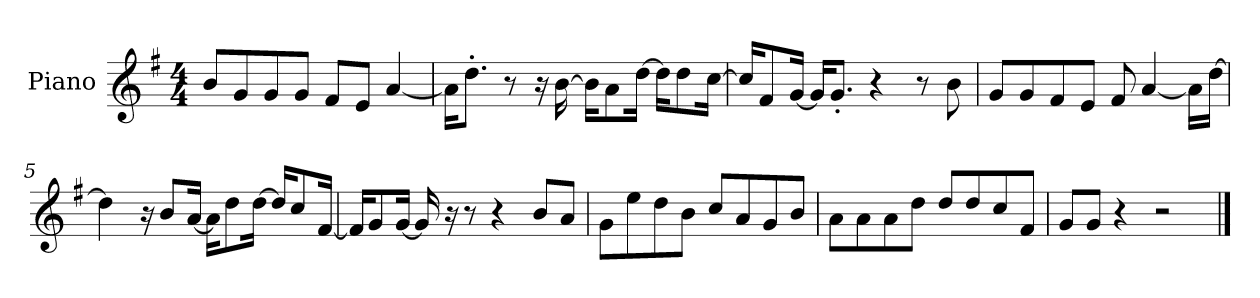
**kern
*part1
*staff1
*I"Piano
*I'P-no
*clefG2
*k[f#]
*M4/4
*MM90
=1
8b/L
8g/
8g/
8g/J
8f#/L
8e/J
[4a/
=2
16a\KL]
8.dd'\J
8r
16r
[16b\
16b\KL]
8a\
[16dd\Jk
16dd\KL]
8dd\
[16cc\Jk
=3
16cc/KL]
8f#/
[16g/Jk
16g/KL]
8.g'/J
4r
8r
8b\
=4
8g/L
8g/
8f#/
8e/J
8f#/
[4a/
16a\LL]
[16dd\JJ
!!LO:LB:g=z
=5
4dd\]
16r
8b/L
[16a/Jk
16a\KL]
8dd\
[16dd\Jk
16dd/KL]
8cc/
[16f#/Jk
=6
16f#/KL]
8g/
[16g/Jk
16g/]
16r
8r
4r
8b/L
8a/J
=7
8g\L
8ee\
8dd\
8b\J
8cc/L
8a/
8g/
8b/J
=8
8a\L
8a\
8a\
8dd\J
8dd/L
8dd/
8cc/
8f#/J
=9
8g/L
8g/J
4r
2r
==
*-
